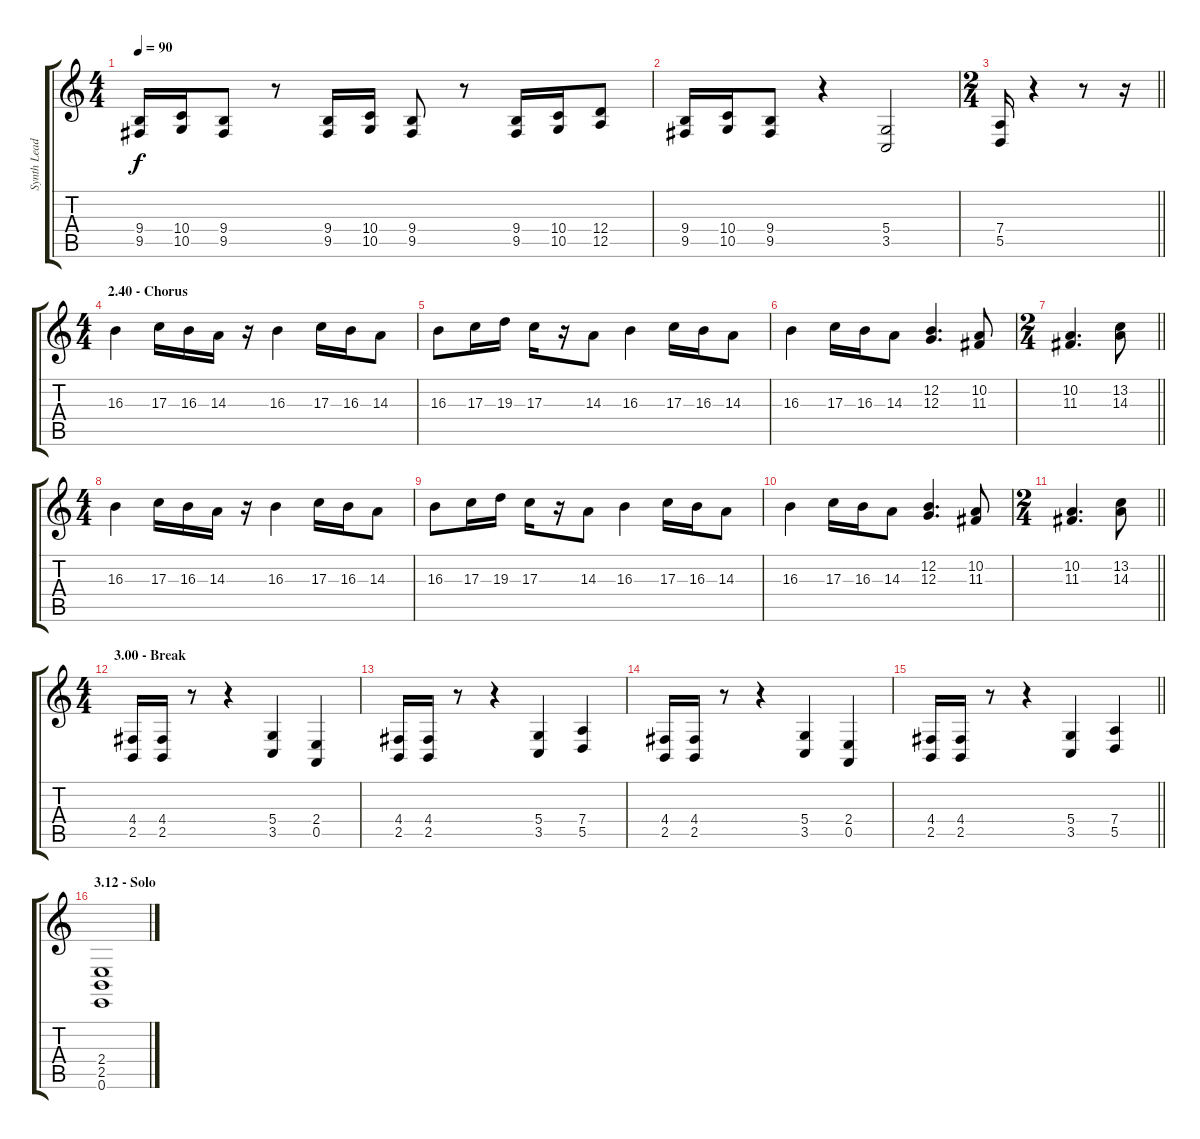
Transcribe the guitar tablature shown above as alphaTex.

\track ("Synth Lead" "Synth Lead") {instrument lead2sawtooth}
\staff {score tabs}
\tuning (E4 B3 G3 D3 A2 E2) {hide}
\ts (4 4)
\tempo 90
\clef g2
\ks c
(9.4 9.5).16{dy f} (10.4 10.5).16 (9.4 9.5).8 r.8 (9.4 9.5).16 (10.4 10.5).16 (9.4 9.5).8 r.8 (9.4 9.5).16 (10.4 10.5).16 (12.4 12.5).8 |
(9.4 9.5).16 (10.4 10.5).16 (9.4 9.5).8 r.4 (5.4 3.5).2 |
\ts (2 4)
\barLineRight lightlight
(7.4 5.5).16 r.4 r.8 r.16 |
\ts (4 4)
\section ("" "2.40 - Chorus")
16.3.4 17.3.16 16.3.16 14.3.16 r.16 16.3.4 17.3.16 16.3.16 14.3.8 |
16.3.8 17.3.16 19.3.16 17.3.16 r.16 14.3.8 16.3.4 17.3.16 16.3.16 14.3.8 |
16.3.4 17.3.16 16.3.16 14.3.8 (12.2 12.3).4{d} (10.2 11.3).8 |
\ts (2 4)
\barLineRight lightlight
(10.2 11.3).4{d} (13.2 14.3).8 |
\ts (4 4)
16.3.4 17.3.16 16.3.16 14.3.16 r.16 16.3.4 17.3.16 16.3.16 14.3.8 |
16.3.8 17.3.16 19.3.16 17.3.16 r.16 14.3.8 16.3.4 17.3.16 16.3.16 14.3.8 |
16.3.4 17.3.16 16.3.16 14.3.8 (12.2 12.3).4{d} (10.2 11.3).8 |
\ts (2 4)
\barLineRight lightlight
(10.2 11.3).4{d} (13.2 14.3).8 |
\ts (4 4)
\section ("" "3.00 - Break")
(4.4 2.5).16 (4.4 2.5).16 r.8 r.4 (5.4 3.5).4 (2.4 0.5).4 |
(4.4 2.5).16 (4.4 2.5).16 r.8 r.4 (5.4 3.5).4 (7.4 5.5).4 |
(4.4 2.5).16 (4.4 2.5).16 r.8 r.4 (5.4 3.5).4 (2.4 0.5).4 |
\barLineRight lightlight
(4.4 2.5).16 (4.4 2.5).16 r.8 r.4 (5.4 3.5).4 (7.4 5.5).4 |
\section ("" "3.12 - Solo")
(2.4 2.5 0.6).1
